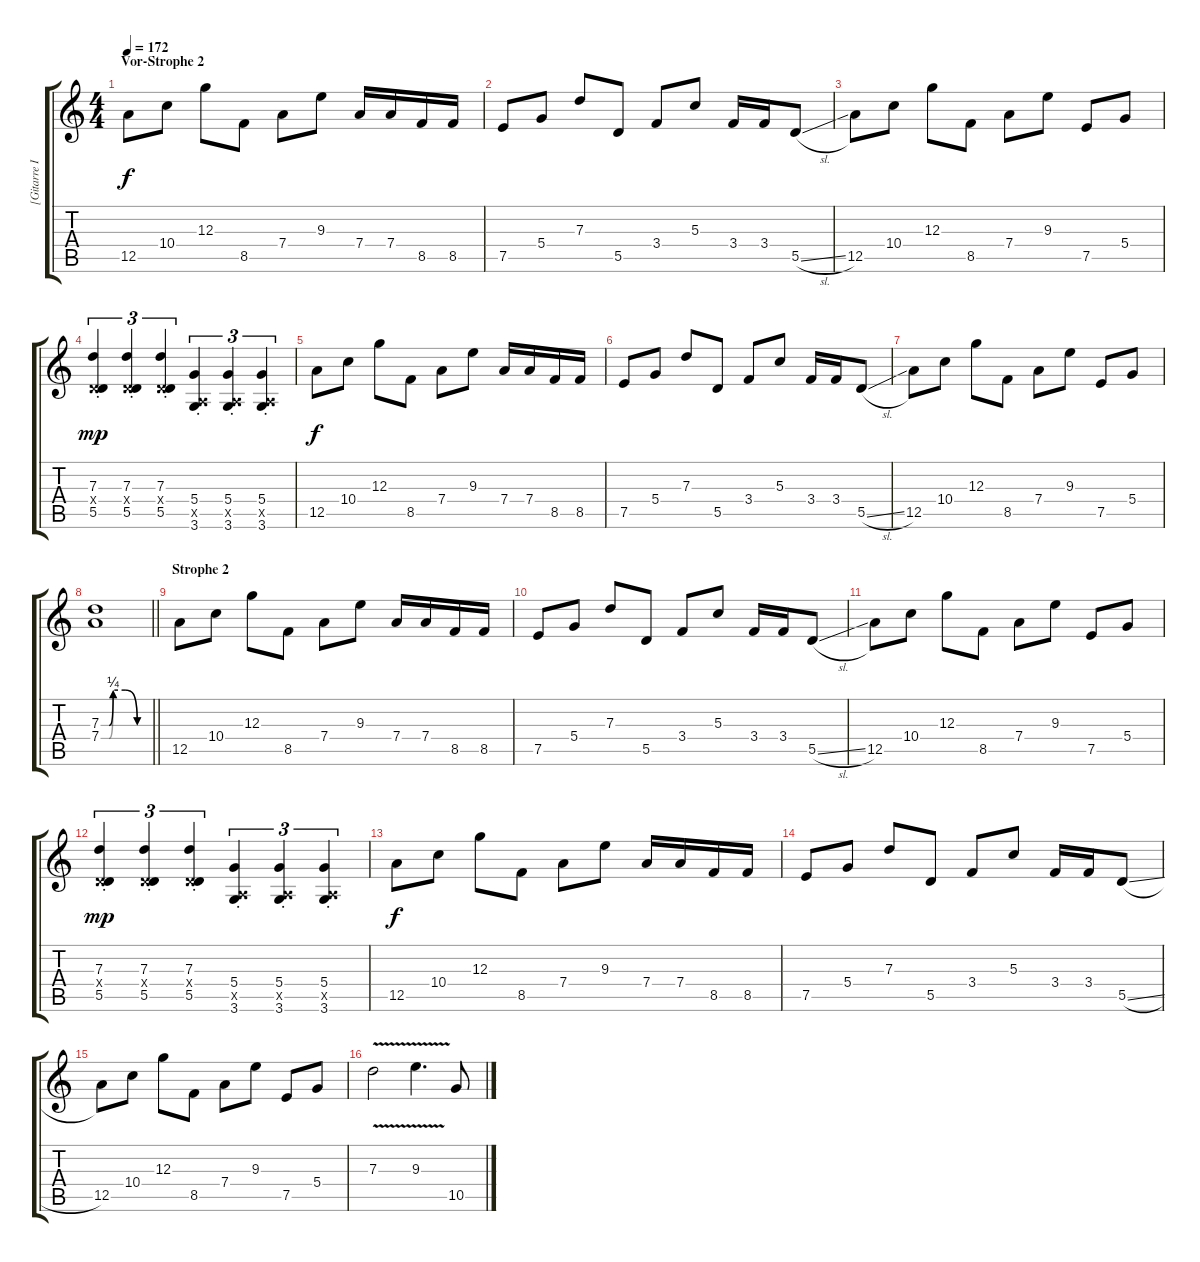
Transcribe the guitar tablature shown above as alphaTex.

\track ("[Gitarre II]" "[Gitarre I") {instrument overdrivenguitar}
\staff {score tabs}
\tuning (E4 B3 G3 D3 A2 E2) {hide}
\ts (4 4)
\section ("" "Vor-Strophe 2")
\tempo 172
\clef g2
\ks c
12.5.8{dy f} 10.4.8 12.3.8 8.5.8 7.4.8 9.3.8 7.4.16 7.4.16 8.5.16 8.5.16 |
7.5.8 5.4.8 7.3.8 5.5.8 3.4.8 5.3.8 3.4.16 3.4.16 5.5{sl}.8 |
12.5.8 10.4.8 12.3.8 8.5.8 7.4.8 9.3.8 7.5.8 5.4.8 |
(7.3{st} 0.4{x} 5.5{st}).4{tu (3 2) dy mp} (7.3{st} 0.4{x} 5.5{st}).4{tu (3 2)} (7.3{st} 0.4{x} 5.5{st}).4{tu (3 2)} (5.4{st} 0.5{x} 3.6{st}).4{tu (3 2)} (5.4{st} 0.5{x} 3.6{st}).4{tu (3 2)} (5.4{st} 0.5{x} 3.6{st}).4{tu (3 2)} |
12.5.8{dy f} 10.4.8 12.3.8 8.5.8 7.4.8 9.3.8 7.4.16 7.4.16 8.5.16 8.5.16 |
7.5.8 5.4.8 7.3.8 5.5.8 3.4.8 5.3.8 3.4.16 3.4.16 5.5{sl}.8 |
12.5.8 10.4.8 12.3.8 8.5.8 7.4.8 9.3.8 7.5.8 5.4.8 |
\barLineRight lightlight
(7.3{be (custom 0 0 10 0 15 1 30 1 45 0 60 0)} 7.4{be (custom 0 0 10 0 15 1 30 1 45 0 60 0)}).1 |
\section ("" "Strophe 2")
12.5.8 10.4.8 12.3.8 8.5.8 7.4.8 9.3.8 7.4.16 7.4.16 8.5.16 8.5.16 |
7.5.8 5.4.8 7.3.8 5.5.8 3.4.8 5.3.8 3.4.16 3.4.16 5.5{sl}.8 |
12.5.8 10.4.8 12.3.8 8.5.8 7.4.8 9.3.8 7.5.8 5.4.8 |
(7.3{st} 0.4{x} 5.5{st}).4{tu (3 2) dy mp} (7.3{st} 0.4{x} 5.5{st}).4{tu (3 2)} (7.3{st} 0.4{x} 5.5{st}).4{tu (3 2)} (5.4{st} 0.5{x} 3.6{st}).4{tu (3 2)} (5.4{st} 0.5{x} 3.6{st}).4{tu (3 2)} (5.4{st} 0.5{x} 3.6{st}).4{tu (3 2)} |
12.5.8{dy f} 10.4.8 12.3.8 8.5.8 7.4.8 9.3.8 7.4.16 7.4.16 8.5.16 8.5.16 |
7.5.8 5.4.8 7.3.8 5.5.8 3.4.8 5.3.8 3.4.16 3.4.16 5.5{sl}.8 |
12.5.8 10.4.8 12.3.8 8.5.8 7.4.8 9.3.8 7.5.8 5.4.8 |
7.3{v}.2 9.3{v}.4{d} 10.5.8
